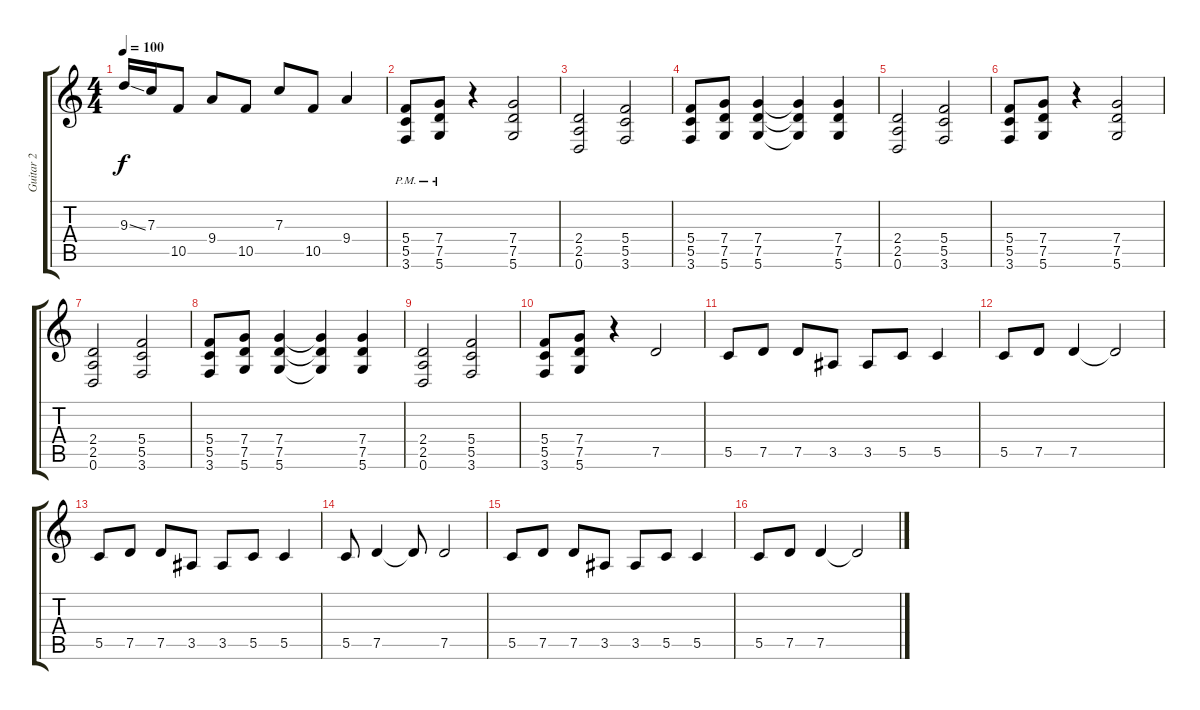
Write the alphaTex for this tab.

\track ("Guitar 2" "Guitar 2") {instrument distortionguitar}
\staff {score tabs}
\tuning (D4 A3 F3 C3 G2 D2) {hide}
\ts (4 4)
\tempo 100
\clef g2
\ks c
9.3{ss}.16{dy f} 7.3.16 10.5.8 9.4.8 10.5.8 7.3.8 10.5.8 9.4.4 |
(5.4{pm} 5.5{pm} 3.6{pm}).8 (7.4{pm} 7.5{pm} 5.6{pm}).8 r.4 (7.4 7.5 5.6).2 |
(2.4 2.5 0.6).2 (5.4 5.5 3.6).2 |
(5.4 5.5 3.6).8 (7.4 7.5 5.6).8 (7.4 7.5 5.6).4 (7.4{t} 7.5{t} 5.6{t}).4 (7.4 7.5 5.6).4 |
(2.4 2.5 0.6).2 (5.4 5.5 3.6).2 |
(5.4 5.5 3.6).8 (7.4 7.5 5.6).8 r.4 (7.4 7.5 5.6).2 |
(2.4 2.5 0.6).2 (5.4 5.5 3.6).2 |
(5.4 5.5 3.6).8 (7.4 7.5 5.6).8 (7.4 7.5 5.6).4 (7.4{t} 7.5{t} 5.6{t}).4 (7.4 7.5 5.6).4 |
(2.4 2.5 0.6).2 (5.4 5.5 3.6).2 |
(5.4 5.5 3.6).8 (7.4 7.5 5.6).8 r.4 7.5.2 |
5.5.8 7.5.8 7.5.8 3.5.8 3.5.8 5.5.8 5.5.4 |
5.5.8 7.5.8 7.5.4 7.5{t}.2 |
5.5.8 7.5.8 7.5.8 3.5.8 3.5.8 5.5.8 5.5.4 |
5.5.8 7.5.4 7.5{t}.8 7.5.2 |
5.5.8 7.5.8 7.5.8 3.5.8 3.5.8 5.5.8 5.5.4 |
5.5.8 7.5.8 7.5.4 7.5{t}.2
